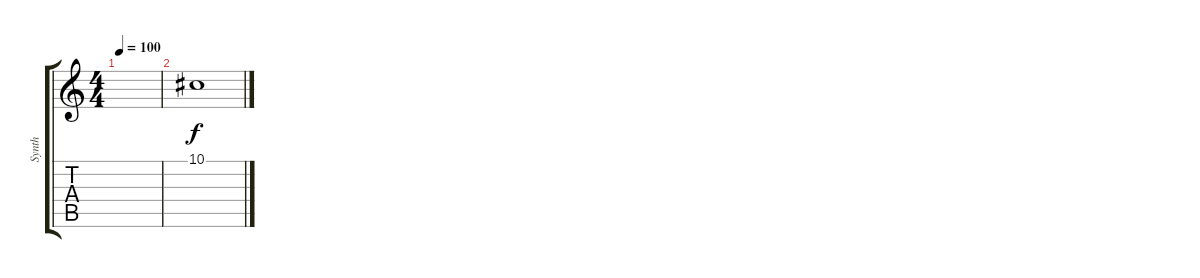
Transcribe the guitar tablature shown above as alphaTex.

\track ("Synth" "Synth") {instrument tubularbells}
\staff {score tabs}
\tuning (Eb4 Bb3 Gb3 Db3 Ab2 Eb2) {hide}
\ts (4 4)
\tempo 100
\clef g2
\ks c
|
10.1.1
